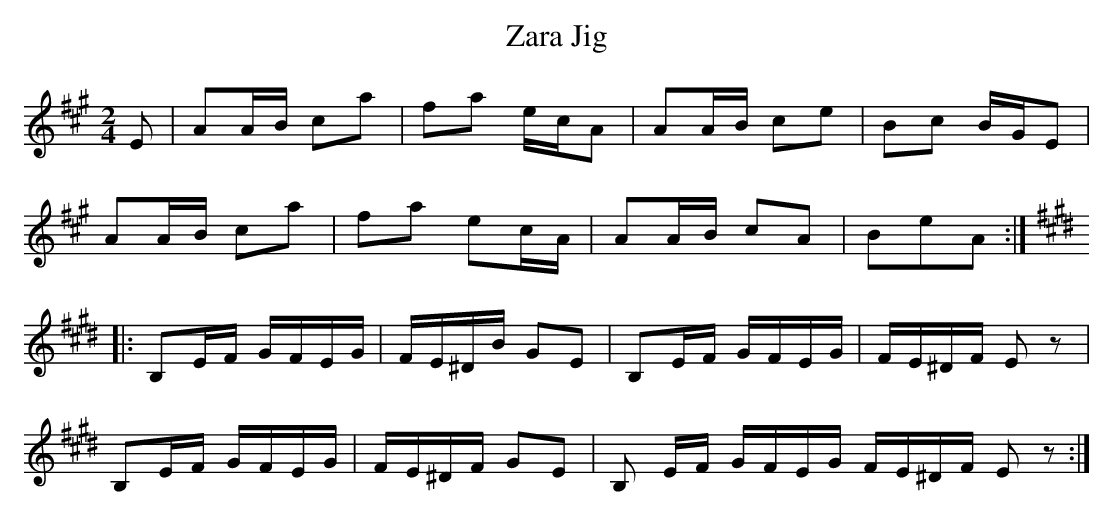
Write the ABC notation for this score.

X:1
T:Zara Jig
M:2/4
L:1/8
K:A
E|AA/B/ ca|fa e/c/A|AA/B/ ce|Bc B/G/E|
AA/B/ ca|fa ec/A/|AA/B/ cA|BeA:|
K:E
|:B,E/F/ G/F/E/G/|F/E/^D/B/ GE|B,E/F/ G/F/E/G/|F/E/^D/F/ Ez|
B,E/F/ G/F/E/G/|F/E/^D/F/ GE|B, E/F/ G/F/E/G/ F/E/^D/F/ Ez:|]
